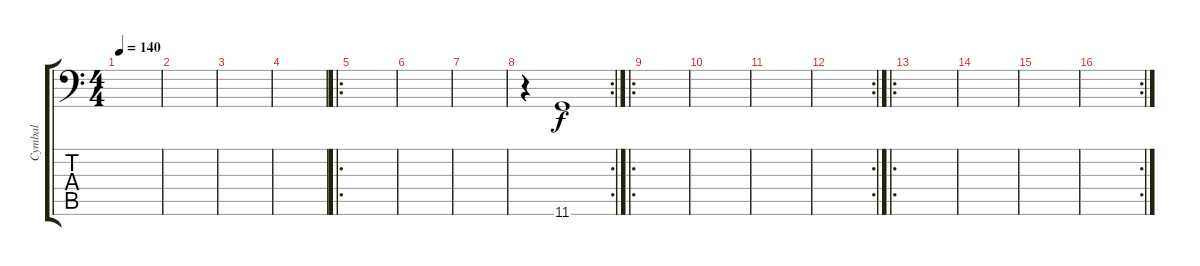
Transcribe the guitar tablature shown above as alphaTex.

\track ("Cymbal" "Cymbal") {instrument reversecymbal}
\staff {score tabs}
\tuning (E4 B3 G3 D3 A2 Ab1) {hide}
\ts (4 4)
\tempo 140
\clef f4
\ks c
|
|
|
|
\ro
|
|
|
\rc 2
r.4 11.6.1 |
\ro
|
|
|
\rc 2
|
\ro
|
|
|
\rc 2
